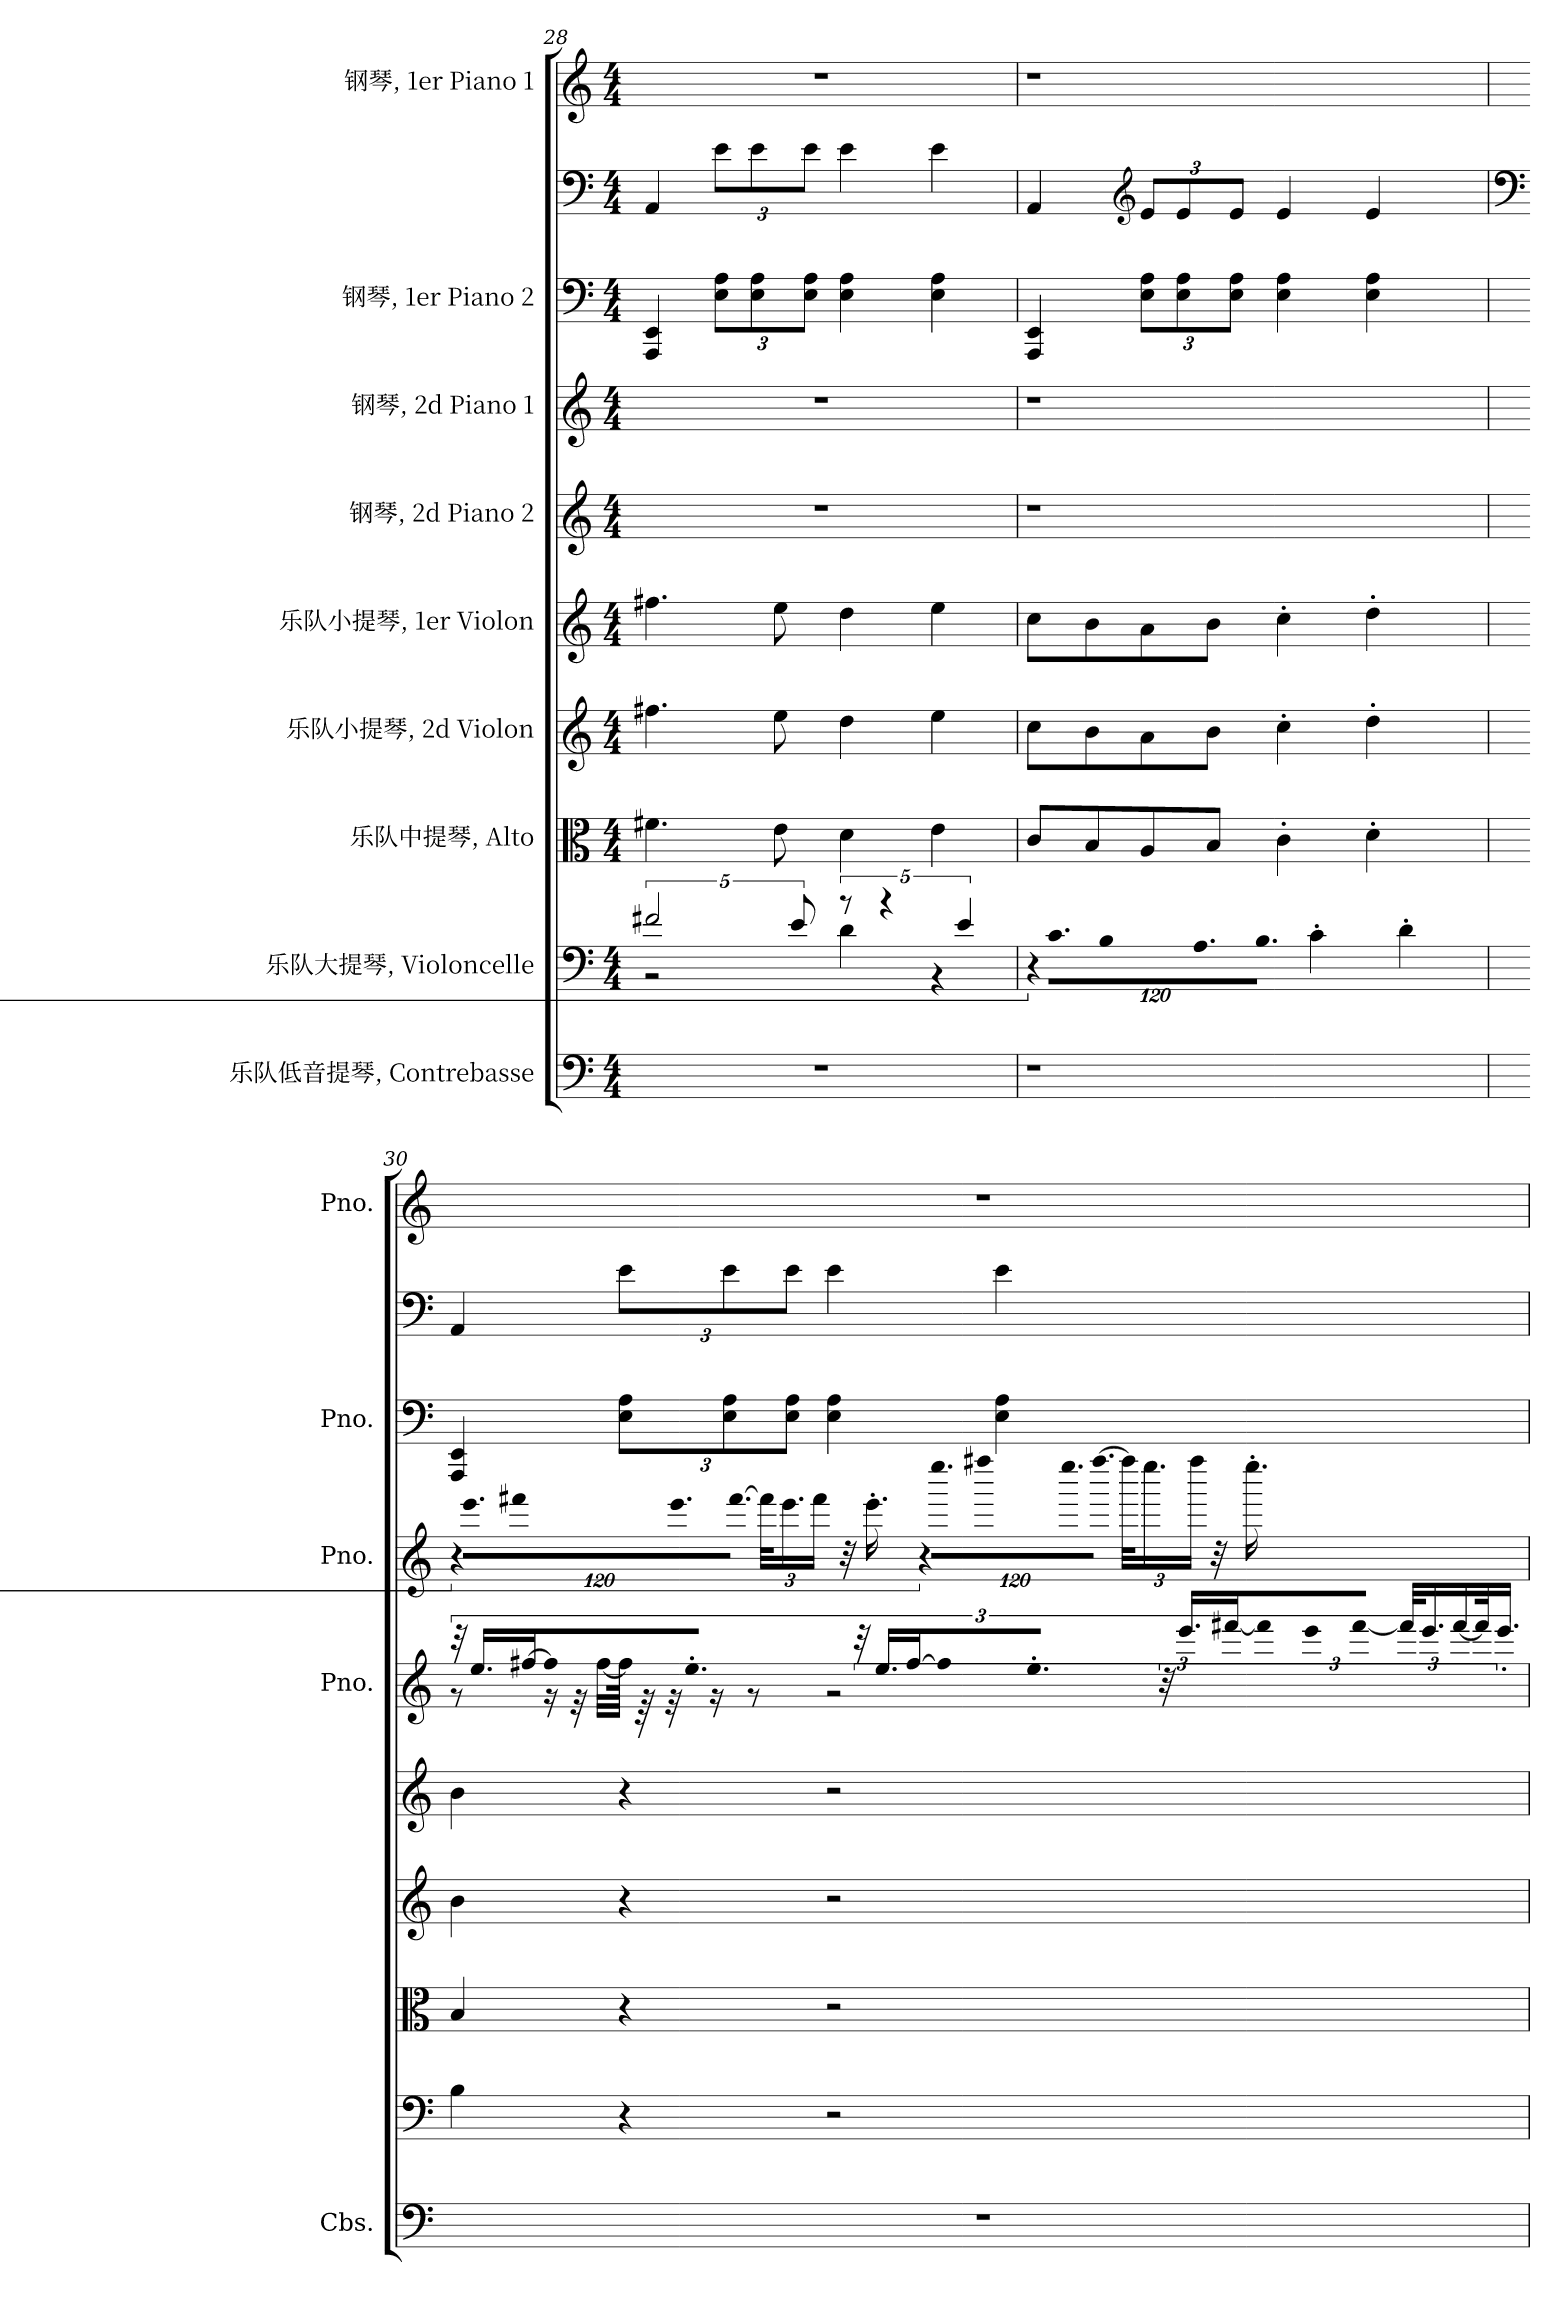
**kern	**kern	**kern	**kern	**kern	**kern	**kern	**kern	**kern	**kern
*part9	*part8	*part7	*part6	*part5	*part4	*part3	*part2	*part2	*part1
*staff10	*staff9	*staff8	*staff7	*staff6	*staff5	*staff4	*staff3	*staff2	*staff1
*I"乐队低音提琴, Contrebasse	*I"乐队大提琴, Violoncelle	*I"乐队中提琴, Alto	*I"乐队小提琴, 2d Violon	*I"乐队小提琴, 1er Violon	*I"钢琴, 2d Piano 2	*I"钢琴, 2d Piano 1	*I"钢琴, 1er Piano 2	*	*I"钢琴, 1er Piano 1
*I'Cbs.	*	*	*	*	*I'Pno.	*I'Pno.	*I'Pno.	*	*I'Pno.
*clefF4	*clefF4	*clefC3	*clefG2	*clefG2	*clefG2	*clefG2	*clefF4	*clefF4	*clefG2
*ITrd7c12	*	*	*	*	*	*	*	*	*
*k[]	*k[]	*k[]	*k[]	*k[]	*k[]	*k[]	*k[]	*k[]	*k[]
*M4/4	*M4/4	*M4/4	*M4/4	*M4/4	*M4/4	*M4/4	*M4/4	*M4/4	*M4/4
*MM143	*MM143	*MM143	*MM143	*MM143	*MM143	*MM143	*MM143	*MM143	*MM143
=28	=28	=28	=28	=28	=28	=28	=28	=28	=28
*	*^	*	*	*	*	*	*	*	*
1r	5%2f#X/	2r	4.f#X\	4.ff#X\	4.ff#X\	1r	1r	4AAA/ 4EE/	4AA/	1r
*	*	*	*	*	*	*	*	*Xbrackettup	*Xbrackettup	*
.	.	.	.	.	.	.	.	12E\ 12A\L	12e\L	.
.	.	.	.	.	.	.	.	12E\ 12A\	12e\	.
.	.	.	8e\	8ee\	8ee\	.	.	.	.	.
.	10e/	.	.	.	.	.	.	.	.	.
.	.	.	.	.	.	.	.	12E\ 12A\J	12e\J	.
.	10r	4d\	4d\	4dd\	4dd\	.	.	4E\ 4A\	4e\	.
.	5r	.	.	.	.	.	.	.	.	.
.	.	4r	4e\	4ee\	4ee\	.	.	4E\ 4A\	4e\	.
.	5e/	.	.	.	.	.	.	.	.	.
*	*v	*v	*	*	*	*	*	*	*	*
=29	=29	=29	=29	=29	=29	=29	=29	=29	=29
*	*	*	*	*	*	*	*	*	*MM143
!	!LO:N:vis=32	!	!	!	!	!	!	!	!
1r	640%23r	8c/L	8cc\L	8cc\L	1r	1r	4AAA/ 4EE/	4AA/	1r
!	!LO:N:vis=16.	!	!	!	!	!	!	!	!
.	960%103c\KL	.	.	.	.	.	.	.	.
.	.	8B/	8b\	8b\	.	.	.	.	.
!	!LO:N:vis=8	!	!	!	!	!	!	!	!
.	960%137B\	.	.	.	.	.	.	.	.
*	*	*	*	*	*	*	*	*clefG2	*
.	.	8A/	8a\	8a\	.	.	12E\ 12A\L	12e/L	.
!	!LO:N:vis=16.	!	!	!	!	!	!	!	!
.	960%103A\L	.	.	.	.	.	.	.	.
.	.	.	.	.	.	.	12E\ 12A\	12e/	.
.	.	8B/J	8b\J	8b\J	.	.	.	.	.
!	!LO:N:vis=16.	!	!	!	!	!	!	!	!
.	960%103B\JJ	.	.	.	.	.	.	.	.
.	.	.	.	.	.	.	12E\ 12A\J	12e/J	.
.	.	4c'\	4cc'\	4cc'\	.	.	4E\ 4A\	4e/	.
.	4c'\	.	.	.	.	.	.	.	.
.	.	4d'\	4dd'\	4dd'\	.	.	4E\ 4A\	4e/	.
.	4d'\	.	.	.	.	.	.	.	.
1920ryy	.	1920ryy	1920ryy	1920ryy	1920ryy	1920ryy	1920ryy	1920ryy	1920ryy
!!LO:PB:g=z
=30	=30	=30	=30	=30	=30	=30	=30	=30	=30
*	*	*	*	*	*	*	*	*clefF4	*
*	*	*	*	*	*	*	*	*	*MM143
*	*	*	*	*	*^	*	*	*	*
!	!	!	!	!	!	!	!LO:N:vis=64	!	!	!
1r	4B\	4B/	4b\	4b\	48r	8r	960%17r	4AAA/ 4EE/	4AA/	1r
!	!	!	!	!	!	!	!LO:N:vis=32.	!	!	!
.	.	.	.	.	.	.	1920%103eee\KLL	.	.	.
.	.	.	.	.	24.ee/LL	.	.	.	.	.
!	!	!	!	!	!	!	!LO:N:vis=16	!	!	!
.	.	.	.	.	.	.	1920%137fff#X\	.	.	.
.	.	.	.	.	[24ff#X/	.	.	.	.	.
.	.	.	.	.	32ff#/K]	16r	.	.	.	.
!	!	!	!	!	!	!	!LO:N:vis=32.	!	!	!
.	.	.	.	.	.	.	1920%103eee\L	.	.	.
.	.	.	.	.	16.ee'/JJ	.	.	.	.	.
.	.	.	.	.	.	32r	.	.	.	.
!	!	!	!	!	!	!	!LO:N:vis=32.	!	!	!
.	.	.	.	.	.	.	[1920%103fff#\JJJ	.	.	.
.	.	.	.	.	.	[32ff#\LLL	.	.	.	.
*	*	*	*	*	*	*	*Xbrackettup	*	*	*
.	4r	4r	4r	4r	48r	64ff#\JJJk]	48fff#\KLL]	12E\ 12A\L	12e\L	.
.	.	.	.	.	.	64r	.	.	.	.
.	.	.	.	.	24.ee/LL	.	24.eee\	.	.	.
.	.	.	.	.	.	32r	.	.	.	.
.	.	.	.	.	.	16r	.	.	.	.
.	.	.	.	.	[24ff#/	.	24fff#\JJ	12E\ 12A\	12e\	.
.	.	.	.	.	32ff#/K]	8r	32r	.	.	.
.	.	.	.	.	16.ee'/JJ	.	16.eee'\	.	.	.
.	.	.	.	.	.	.	.	12E\ 12A\J	12e\J	.
*	*	*	*	*	*	*	*brackettup	*	*	*
!	!	!	!	!	!	!	!LO:N:vis=64	!	!	!
.	2r	2r	2r	2r	48r	2r	960%17r	4E\ 4A\	4e\	.
!	!	!	!	!	!	!	!LO:N:vis=32.	!	!	!
.	.	.	.	.	.	.	1920%103eeee\KLL	.	.	.
.	.	.	.	.	24.eee/LL	.	.	.	.	.
!	!	!	!	!	!	!	!LO:N:vis=16	!	!	!
.	.	.	.	.	.	.	1920%137ffff#X\	.	.	.
.	.	.	.	.	[24fff#X/	.	.	.	.	.
.	.	.	.	.	32fff#/K]	.	.	.	.	.
!	!	!	!	!	!	!	!LO:N:vis=32.	!	!	!
.	.	.	.	.	.	.	1920%103eeee\L	.	.	.
.	.	.	.	.	16eee/	.	.	.	.	.
!	!	!	!	!	!	!	!LO:N:vis=32.	!	!	!
.	.	.	.	.	.	.	[1920%103ffff#\JJJ	.	.	.
.	.	.	.	.	[32fff#/JJk	.	.	.	.	.
*	*	*	*	*	*Xbrackettup	*	*Xbrackettup	*	*	*
.	.	.	.	.	48fff#/KLL]	.	48ffff#\KLL]	4E\ 4A\	4e\	.
.	.	.	.	.	24.eee/	.	24.eeee\	.	.	.
.	.	.	.	.	[24fff#/	.	24ffff#\JJ	.	.	.
.	.	.	.	.	32fff#/K]	.	32r	.	.	.
.	.	.	.	.	16.eee'/JJ	.	16.eeee'\	.	.	.
*	*	*	*	*	*v	*v	*	*	*	*
=	=	=	=	=	=	=	=	=	=
*-	*-	*-	*-	*-	*-	*-	*-	*-	*-
